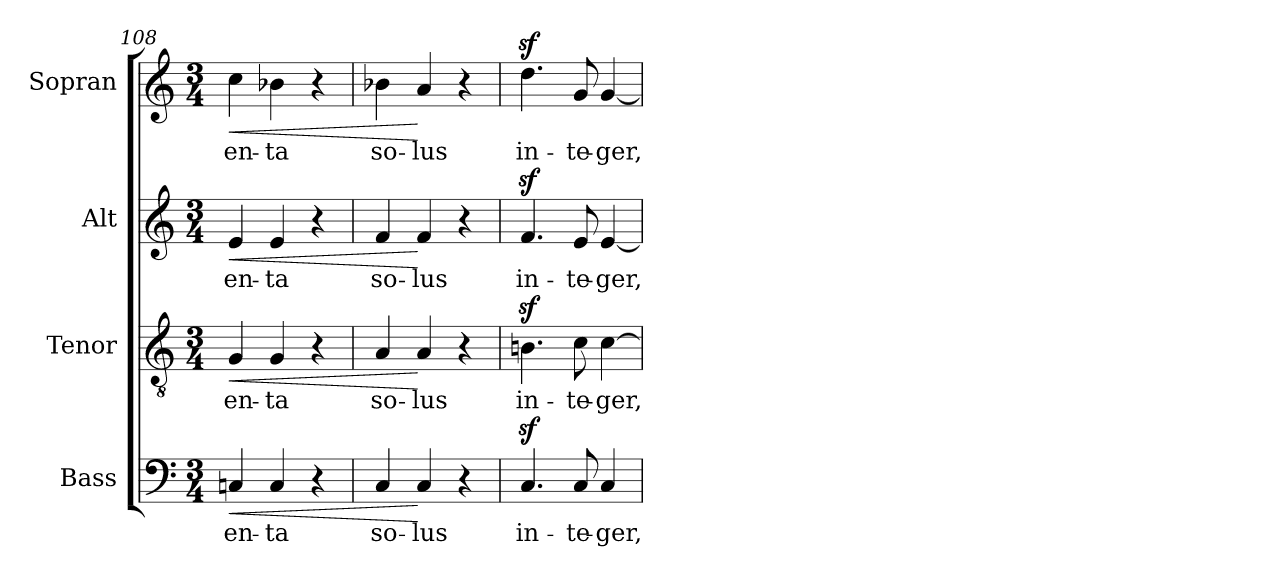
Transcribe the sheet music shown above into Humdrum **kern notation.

**kern	**text	**dynam	**kern	**text	**dynam	**kern	**text	**dynam	**kern	**text	**dynam
*part4	*part4	*part4	*part3	*part3	*part3	*part2	*part2	*part2	*part1	*part1	*part1
*staff4	*staff4	*staff4	*staff3	*staff3	*staff3	*staff2	*staff2	*staff2	*staff1	*staff1	*staff1
*I"Bass	*	*	*I"Tenor	*	*	*I"Alt	*	*	*I"Sopran	*	*
*I'B.	*	*	*I'T.	*	*	*I'A.	*	*	*I'S.	*	*
*clefF4	*	*	*clefGv2	*	*	*clefG2	*	*	*clefG2	*	*
*k[]	*	*	*k[]	*	*	*k[]	*	*	*k[]	*	*
*C:	*	*	*C:	*	*	*C:	*	*	*C:	*	*
*M3/4	*	*	*M3/4	*	*	*M3/4	*	*	*M3/4	*	*
=108	=108	=108	=108	=108	=108	=108	=108	=108	=108	=108	=108
!	!LO:LY:b	!LO:HP:b	!	!LO:LY:b	!LO:HP:b	!	!LO:LY:b	!LO:HP:b	!	!LO:LY:b	!LO:HP:b
4Cn/	-en-	<	4G/	-en-	<	4e/	-en-	<	4cc\	-en-	<
!	!LO:LY:b	!	!	!LO:LY:b	!	!	!LO:LY:b	!	!	!LO:LY:b	!
4C/	-ta	.	4G/	-ta	.	4e/	-ta	.	4b-X\	-ta	.
4r	.	.	4r	.	.	4r	.	.	4r	.	.
=109	=109	=109	=109	=109	=109	=109	=109	=109	=109	=109	=109
!	!LO:LY:b	!	!	!LO:LY:b	!	!	!LO:LY:b	!	!	!LO:LY:b	!
4C/	so-	.	4A/	so-	.	4f/	so-	.	4b-X\	so-	.
!	!LO:LY:b	!	!	!LO:LY:b	!	!	!LO:LY:b	!	!	!LO:LY:b	!
4C/	-lus	[	4A/	-lus	[	4f/	-lus	[	4a/	-lus	[
4r	.	.	4r	.	.	4r	.	.	4r	.	.
!!LO:LB:g=z
=110	=110	=110	=110	=110	=110	=110	=110	=110	=110	=110	=110
!	!LO:LY:b	!	!	!LO:LY:b	!	!	!LO:LY:b	!	!	!LO:LY:b	!
4.Cz>/	in-	.	4.Bnz>\	in-	.	4.fz>/	in-	.	4.ddz>\	in-	.
!	!LO:LY:b	!	!	!LO:LY:b	!	!	!LO:LY:b	!	!	!LO:LY:b	!
8C/	-te-	.	8c\	-te-	.	8e/	-te-	.	8g/	-te-	.
!	!LO:LY:b	!	!	!LO:LY:b	!	!	!LO:LY:b	!	!	!LO:LY:b	!
4C/	-ger,	.	[4c\	-ger,	.	[4e/	-ger,	.	[4g/	-ger,	.
=	=	=	=	=	=	=	=	=	=	=	=
*-	*-	*-	*-	*-	*-	*-	*-	*-	*-	*-	*-
